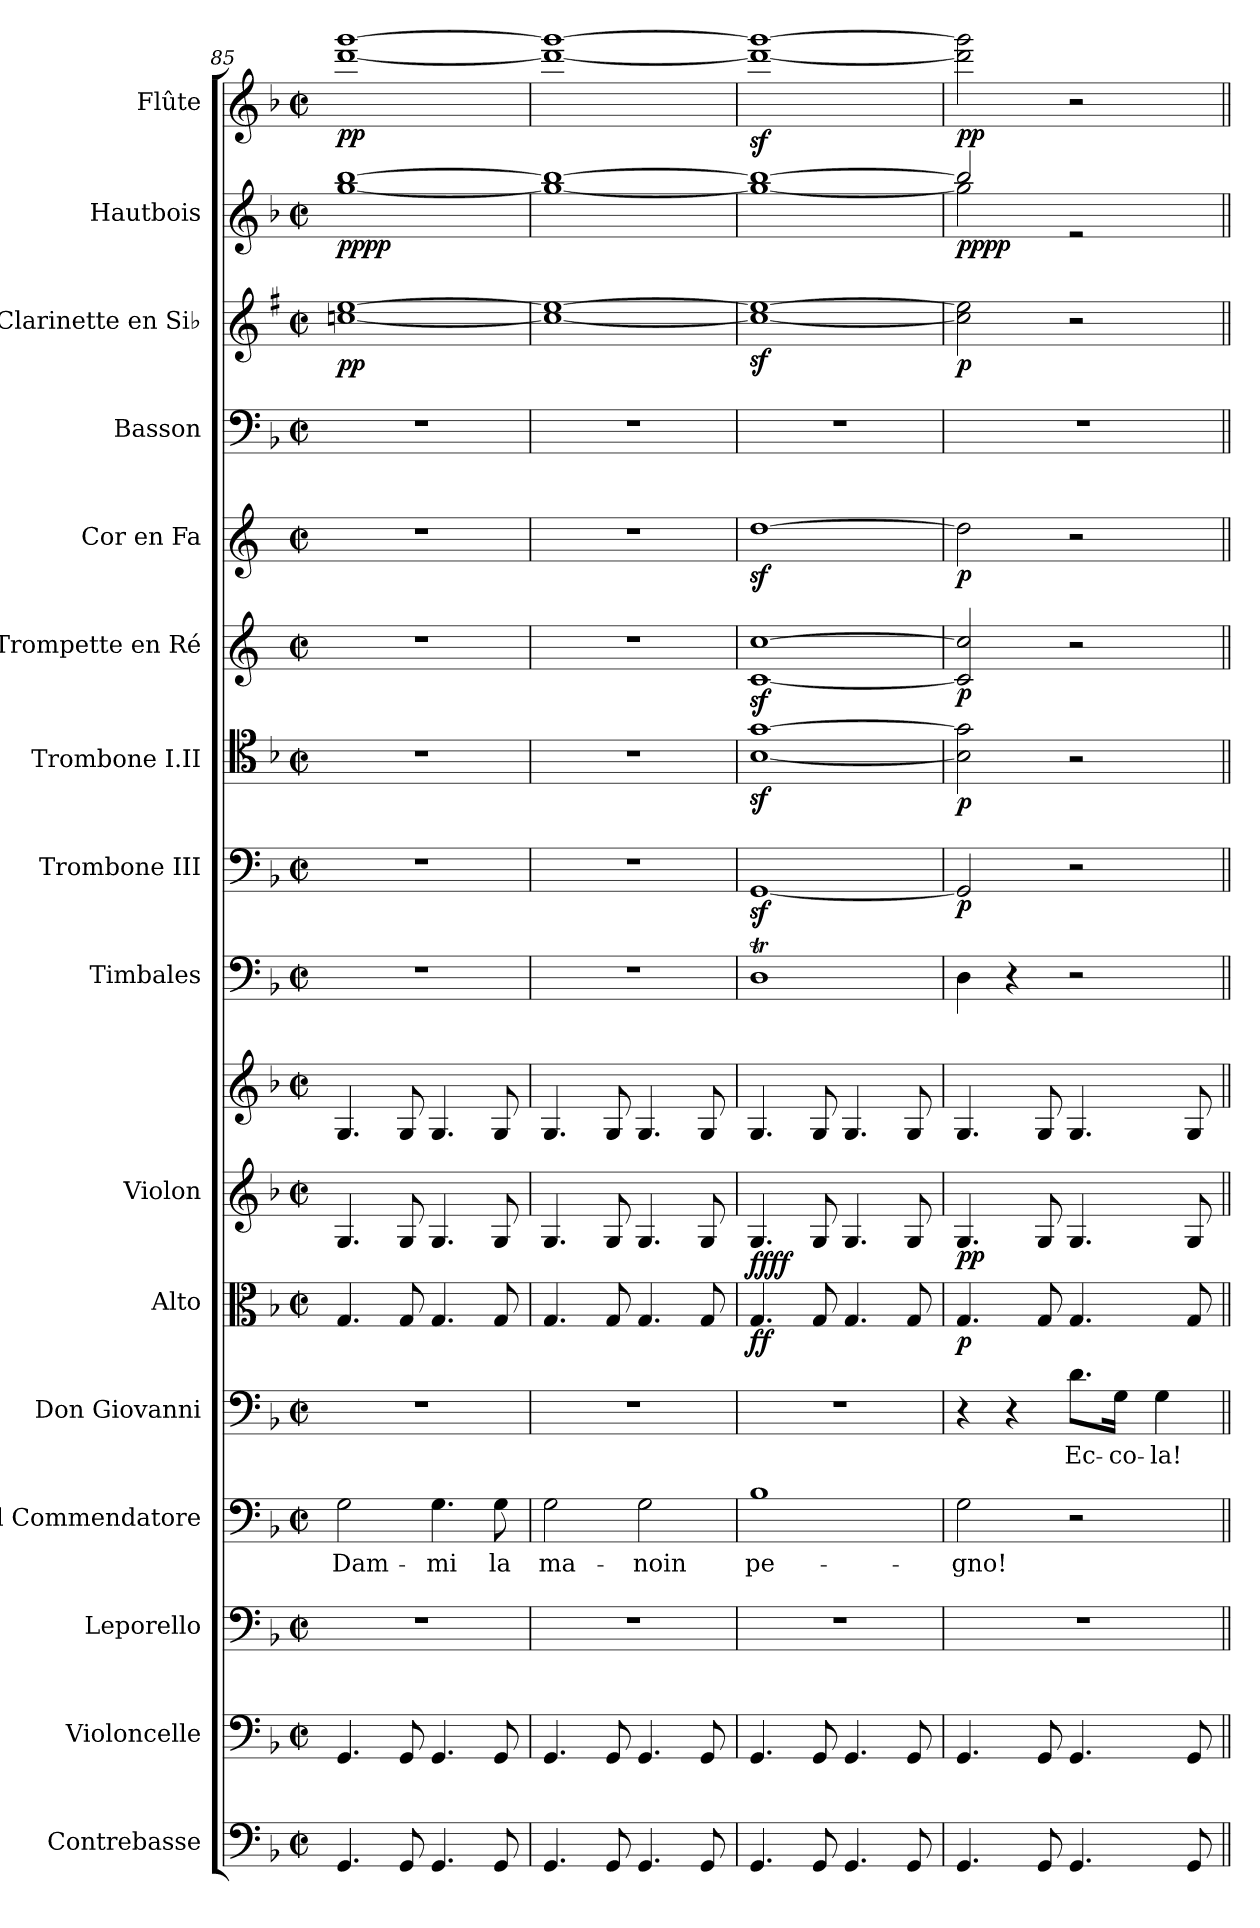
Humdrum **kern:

**kern	**kern	**kern	**kern	**text	**kern	**text	**kern	**dynam	**kern	**kern	**dynam	**kern	**kern	**dynam	**kern	**dynam	**kern	**dynam	**kern	**dynam	**kern	**kern	**dynam	**kern	**dynam	**kern	**dynam
*part16	*part15	*part14	*part13	*part13	*part12	*part12	*part11	*part11	*part10	*part10	*part10	*part9	*part8	*part8	*part7	*part7	*part6	*part6	*part5	*part5	*part4	*part3	*part3	*part2	*part2	*part1	*part1
*staff17	*staff16	*staff15	*staff14	*staff14	*staff13	*staff13	*staff12	*staff12	*staff11	*staff10	*staff10/11	*staff9	*staff8	*staff8	*staff7	*staff7	*staff6	*staff6	*staff5	*staff5	*staff4	*staff3	*staff3	*staff2	*staff2	*staff1	*staff1
*I"Contrebasse	*I"Violoncelle	*I"Leporello	*I"Il Commendatore	*	*I"Don Giovanni	*	*I"Alto	*	*I"Violon	*	*	*I"Timbales	*I"Trombone III	*	*I"Trombone I.II	*	*I"Trompette en Ré	*	*I"Cor en Fa	*	*I"Basson	*I"Clarinette en Si♭	*	*I"Hautbois	*	*I"Flûte	*
*I'Cb.	*I'Vlc	*	*	*	*	*	*I'Alt.	*	*I'Vln.	*	*	*I'Timb.	*I'Tbn.	*	*I'Tbn.	*	*I'Tromp. Ré	*	*I'Cor Fa	*	*I'Bsn.	*I'Clar. Si♭	*	*I'Htbs.	*	*I'Fl.	*
*clefF4	*clefF4	*clefF4	*clefF4	*	*clefF4	*	*clefC3	*	*clefG2	*clefG2	*	*clefF4	*clefF4	*	*clefC4	*	*clefG2	*	*clefG2	*	*clefF4	*clefG2	*	*clefG2	*	*clefG2	*
*ITrd7c12	*	*	*	*	*	*	*	*	*	*	*	*	*	*	*	*	*ITrd-1c-2	*	*ITrd4c7	*	*	*ITrd1c2	*	*	*	*	*
*k[b-]	*k[b-]	*k[b-]	*k[b-]	*	*k[b-]	*	*k[b-]	*	*k[b-]	*k[b-]	*	*k[b-]	*k[b-]	*	*k[b-]	*	*k[f#c#]	*	*k[b-]	*	*k[b-]	*k[b-]	*	*k[b-]	*	*k[b-]	*
*M2/2	*M2/2	*M2/2	*M2/2	*	*M2/2	*	*M2/2	*	*M2/2	*M2/2	*	*M2/2	*M2/2	*	*M2/2	*	*M2/2	*	*M2/2	*	*M2/2	*M2/2	*	*M2/2	*	*M2/2	*
*met(c|)	*met(c|)	*met(c|)	*met(c|)	*	*met(c|)	*	*met(c|)	*	*met(c|)	*met(c|)	*	*met(c|)	*met(c|)	*	*met(c|)	*	*met(c|)	*	*met(c|)	*	*met(c|)	*met(c|)	*	*met(c|)	*	*met(c|)	*
=85	=85	=85	=85	=85	=85	=85	=85	=85	=85	=85	=85	=85	=85	=85	=85	=85	=85	=85	=85	=85	=85	=85	=85	=85	=85	=85	=85
!	!	!	!	!LO:LY:b	!	!	!	!	!	!	!	!	!	!	!	!	!	!	!	!	!	!	!LO:DY:b	!	!LO:DY:b	!	!
*	*	*	*	*	*	*	*	*	*	*	*	*	*	*	*	*	*	*	*	*	*	*	*	*^	*	*	*
!	!	!	!	!	!	!	!	!	!	!	!	!	!	!	!	!	!	!	!	!	!	!	!	!	!	!LO:DY:n=1:b	!	!LO:DY:b
4.GGG/	4.GG/	1r	2G\	Dam-	1r	.	4.G/	.	4.G/	4.G/	.	1r	1r	.	1r	.	1r	.	1r	.	1r	[1b-X [1dd	pp	[1bb-	[1gg	pp pp	[1ddd [1ggg	pp
8GGG/	8GG/	.	.	.	.	.	8G/	.	8G/	8G/	.	.	.	.	.	.	.	.	.	.	.	.	.	.	.	.	.	.
!	!	!	!	!LO:LY:b	!	!	!	!	!	!	!	!	!	!	!	!	!	!	!	!	!	!	!	!	!	!	!	!
4.GGG/	4.GG/	.	4.G\	-mi	.	.	4.G/	.	4.G/	4.G/	.	.	.	.	.	.	.	.	.	.	.	.	.	.	.	.	.	.
!	!	!	!	!LO:LY:b	!	!	!	!	!	!	!	!	!	!	!	!	!	!	!	!	!	!	!	!	!	!	!	!
8GGG/	8GG/	.	8G\	la	.	.	8G/	.	8G/	8G/	.	.	.	.	.	.	.	.	.	.	.	.	.	.	.	.	.	.
=86	=86	=86	=86	=86	=86	=86	=86	=86	=86	=86	=86	=86	=86	=86	=86	=86	=86	=86	=86	=86	=86	=86	=86	=86	=86	=86	=86	=86
!	!	!	!	!LO:LY:b	!	!	!	!	!	!	!	!	!	!	!	!	!	!	!	!	!	!	!	!	!	!	!	!
4.GGG/	4.GG/	1r	2G\	ma-	1r	.	4.G/	.	4.G/	4.G/	.	1r	1r	.	1r	.	1r	.	1r	.	1r	1b-_ 1dd_	.	1bb-_	1gg_	.	1ddd_ 1ggg_	.
8GGG/	8GG/	.	.	.	.	.	8G/	.	8G/	8G/	.	.	.	.	.	.	.	.	.	.	.	.	.	.	.	.	.	.
!	!	!	!	!LO:LY:b	!	!	!	!	!	!	!	!	!	!	!	!	!	!	!	!	!	!	!	!	!	!	!	!
4.GGG/	4.GG/	.	2G\	-noin	.	.	4.G/	.	4.G/	4.G/	.	.	.	.	.	.	.	.	.	.	.	.	.	.	.	.	.	.
8GGG/	8GG/	.	.	.	.	.	8G/	.	8G/	8G/	.	.	.	.	.	.	.	.	.	.	.	.	.	.	.	.	.	.
!!LO:PB:g=z
=87	=87	=87	=87	=87	=87	=87	=87	=87	=87	=87	=87	=87	=87	=87	=87	=87	=87	=87	=87	=87	=87	=87	=87	=87	=87	=87	=87	=87
!	!	!	!	!LO:LY:b	!	!	!	!LO:DY:b	!	!	!LO:DY:b=2	!	!	!	!	!	!	!	!	!	!	!	!	!	!	!	!	!
!	!	!	!	!	!	!	!	!	!	!	!LO:DY:n=1:b	!	!	!	!	!	!	!	!	!	!	!	!	!	!	!LO:DY:b	!	!
!	!	!	!	!	!	!	!	!	!	!	!	!	!	!	!	!	!	!	!	!	!	!	!	!	!	!LO:DY:n=1:b	!	!
4.GGG/	4.GG/	1r	1B-	pe-	1r	.	4.G/	ff	4.G/	4.G/	ff ff	1DT	[1GGz<	.	[1B-z< [1gz<	.	[1dz< [1ddz<	.	[1gz<	.	1r	1b-_z< 1dd_z<	.	1bb-_	1gg_	sf sf	1ddd_z< 1ggg_z<	.
8GGG/	8GG/	.	.	.	.	.	8G/	.	8G/	8G/	.	.	.	.	.	.	.	.	.	.	.	.	.	.	.	.	.	.
4.GGG/	4.GG/	.	.	.	.	.	4.G/	.	4.G/	4.G/	.	.	.	.	.	.	.	.	.	.	.	.	.	.	.	.	.	.
8GGG/	8GG/	.	.	.	.	.	8G/	.	8G/	8G/	.	.	.	.	.	.	.	.	.	.	.	.	.	.	.	.	.	.
=88	=88	=88	=88	=88	=88	=88	=88	=88	=88	=88	=88	=88	=88	=88	=88	=88	=88	=88	=88	=88	=88	=88	=88	=88	=88	=88	=88	=88
!	!	!	!	!LO:LY:b	!	!	!	!LO:DY:b	!	!	!LO:DY:b=2	!	!	!	!	!	!	!	!	!	!	!	!	!	!	!	!	!
!	!	!	!	!	!	!	!	!	!	!	!LO:DY:n=1:b	!	!	!LO:DY:b	!	!LO:DY:b	!	!LO:DY:b	!	!LO:DY:b	!	!	!LO:DY:b	!	!	!LO:DY:b	!	!
!	!	!	!	!	!	!	!	!	!	!	!	!	!	!	!	!	!	!	!	!	!	!	!	!	!	!LO:DY:n=1:b	!	!
!	!	!	!	!	!	!	!	!	!	!	!	!	!	!	!	!	!	!	!	!	!	!	!	!	!	!LO:DY:n=2:b	!	!
!	!	!	!	!	!	!	!	!	!	!	!	!	!	!	!	!	!	!	!	!	!	!	!	!	!	!LO:DY:n=3:b	!	!LO:DY:b
!	!	!	!	!	!	!	!	!	!	!	!	!	!	!	!	!	!	!	!	!	!	!	!	!	!	!	!	!LO:DY:n=1:b
4.GGG/	4.GG/	1r	2G\	-gno!	4r	.	4.G/	p	4.G/	4.G/	p p	4D\	2GG/]	p	2B-\] 2g\]	p	2d/] 2dd/]	p	2g\]	p	1r	2b-\] 2dd\]	p	2bb-/]	2gg\]	p p p p	2ddd\] 2ggg\]	p p
.	.	.	.	.	4r	.	.	.	.	.	.	4r	.	.	.	.	.	.	.	.	.	.	.	.	.	.	.	.
8GGG/	8GG/	.	.	.	.	.	8G/	.	8G/	8G/	.	.	.	.	.	.	.	.	.	.	.	.	.	.	.	.	.	.
!	!	!	!	!	!	!LO:LY:b	!	!	!	!	!	!	!	!	!	!	!	!	!	!	!	!	!	!	!	!	!	!
4.GGG/	4.GG/	.	2r	.	8.d\L	Ec-	4.G/	.	4.G/	4.G/	.	2r	2r	.	2r	.	2r	.	2r	.	.	2r	.	2re	2ryy	.	2r	.
!	!	!	!	!	!	!LO:LY:b	!	!	!	!	!	!	!	!	!	!	!	!	!	!	!	!	!	!	!	!	!	!
.	.	.	.	.	16G\Jk	-co-	.	.	.	.	.	.	.	.	.	.	.	.	.	.	.	.	.	.	.	.	.	.
!	!	!	!	!	!	!LO:LY:b	!	!	!	!	!	!	!	!	!	!	!	!	!	!	!	!	!	!	!	!	!	!
.	.	.	.	.	4G\	-la!	.	.	.	.	.	.	.	.	.	.	.	.	.	.	.	.	.	.	.	.	.	.
8GGG/	8GG/	.	.	.	.	.	8G/	.	8G/	8G/	.	.	.	.	.	.	.	.	.	.	.	.	.	.	.	.	.	.
*	*	*	*	*	*	*	*	*	*	*	*	*	*	*	*	*	*	*	*	*	*	*	*	*v	*v	*	*	*
=||	=||	=||	=||	=||	=||	=||	=||	=||	=||	=||	=||	=||	=||	=||	=||	=||	=||	=||	=||	=||	=||	=||	=||	=||	=||	=||	=||
*-	*-	*-	*-	*-	*-	*-	*-	*-	*-	*-	*-	*-	*-	*-	*-	*-	*-	*-	*-	*-	*-	*-	*-	*-	*-	*-	*-
